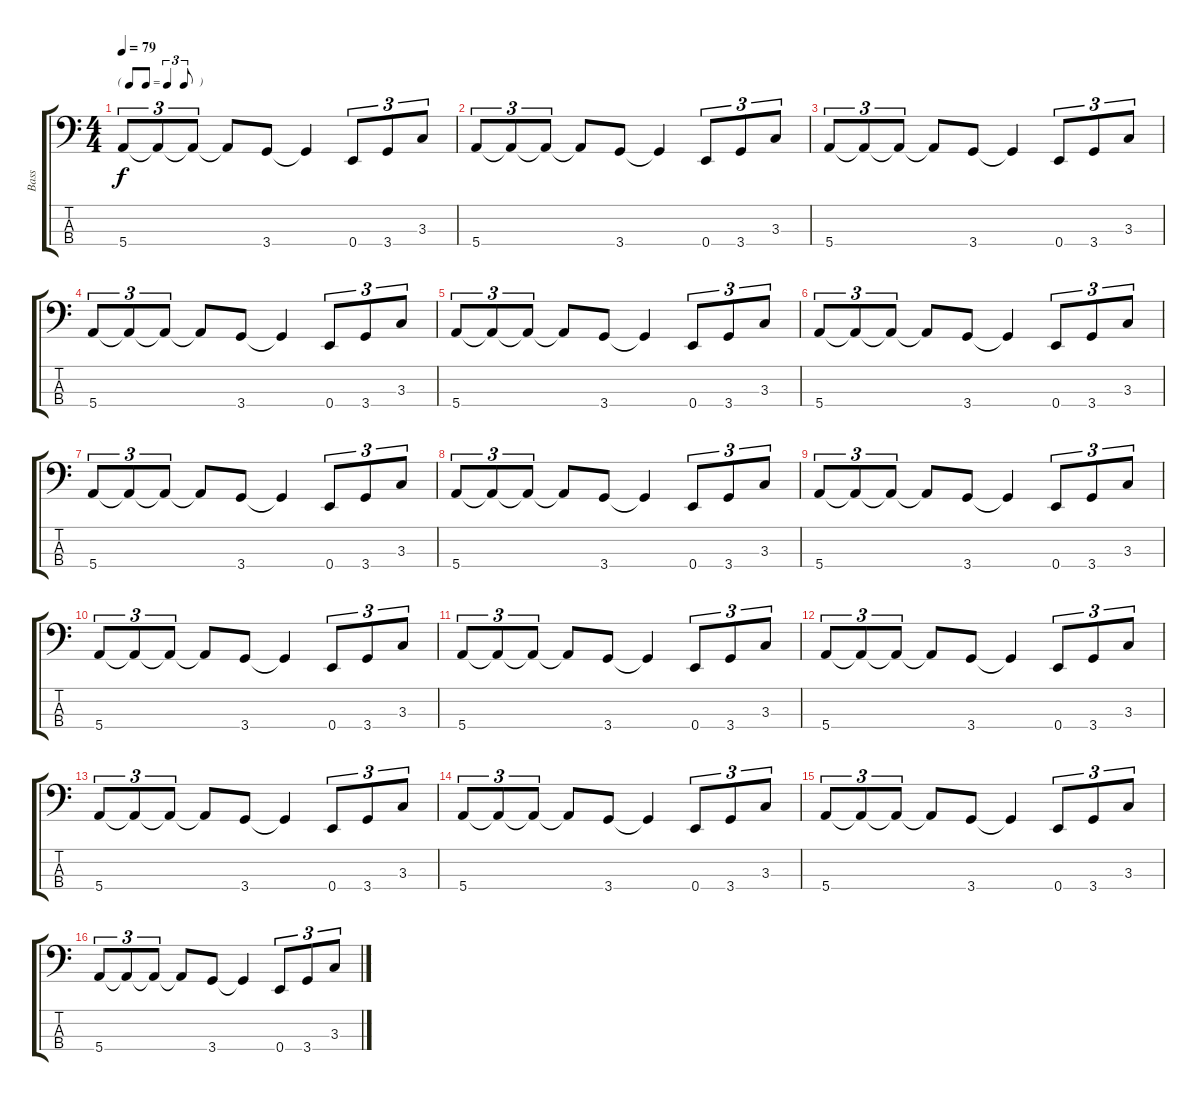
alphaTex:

\track ("Bass" "Bass") {instrument electricbassfinger}
\staff {score tabs}
\tuning (G2 D2 A1 E1) {hide}
\ts (4 4)
\tf triplet8th
\tempo 79
\clef f4
\ks c
5.4.8{tu (3 2) dy f} 5.4{t}.8{tu (3 2)} 5.4{t}.8{tu (3 2)} 5.4{t}.8 3.4.8 3.4{t}.4 0.4.8{tu (3 2)} 3.4.8{tu (3 2)} 3.3.8{tu (3 2)} |
5.4.8{tu (3 2)} 5.4{t}.8{tu (3 2)} 5.4{t}.8{tu (3 2)} 5.4{t}.8 3.4.8 3.4{t}.4 0.4.8{tu (3 2)} 3.4.8{tu (3 2)} 3.3.8{tu (3 2)} |
5.4.8{tu (3 2)} 5.4{t}.8{tu (3 2)} 5.4{t}.8{tu (3 2)} 5.4{t}.8 3.4.8 3.4{t}.4 0.4.8{tu (3 2)} 3.4.8{tu (3 2)} 3.3.8{tu (3 2)} |
5.4.8{tu (3 2)} 5.4{t}.8{tu (3 2)} 5.4{t}.8{tu (3 2)} 5.4{t}.8 3.4.8 3.4{t}.4 0.4.8{tu (3 2)} 3.4.8{tu (3 2)} 3.3.8{tu (3 2)} |
5.4.8{tu (3 2)} 5.4{t}.8{tu (3 2)} 5.4{t}.8{tu (3 2)} 5.4{t}.8 3.4.8 3.4{t}.4 0.4.8{tu (3 2)} 3.4.8{tu (3 2)} 3.3.8{tu (3 2)} |
5.4.8{tu (3 2)} 5.4{t}.8{tu (3 2)} 5.4{t}.8{tu (3 2)} 5.4{t}.8 3.4.8 3.4{t}.4 0.4.8{tu (3 2)} 3.4.8{tu (3 2)} 3.3.8{tu (3 2)} |
5.4.8{tu (3 2)} 5.4{t}.8{tu (3 2)} 5.4{t}.8{tu (3 2)} 5.4{t}.8 3.4.8 3.4{t}.4 0.4.8{tu (3 2)} 3.4.8{tu (3 2)} 3.3.8{tu (3 2)} |
5.4.8{tu (3 2)} 5.4{t}.8{tu (3 2)} 5.4{t}.8{tu (3 2)} 5.4{t}.8 3.4.8 3.4{t}.4 0.4.8{tu (3 2)} 3.4.8{tu (3 2)} 3.3.8{tu (3 2)} |
5.4.8{tu (3 2)} 5.4{t}.8{tu (3 2)} 5.4{t}.8{tu (3 2)} 5.4{t}.8 3.4.8 3.4{t}.4 0.4.8{tu (3 2)} 3.4.8{tu (3 2)} 3.3.8{tu (3 2)} |
5.4.8{tu (3 2)} 5.4{t}.8{tu (3 2)} 5.4{t}.8{tu (3 2)} 5.4{t}.8 3.4.8 3.4{t}.4 0.4.8{tu (3 2)} 3.4.8{tu (3 2)} 3.3.8{tu (3 2)} |
5.4.8{tu (3 2)} 5.4{t}.8{tu (3 2)} 5.4{t}.8{tu (3 2)} 5.4{t}.8 3.4.8 3.4{t}.4 0.4.8{tu (3 2)} 3.4.8{tu (3 2)} 3.3.8{tu (3 2)} |
5.4.8{tu (3 2)} 5.4{t}.8{tu (3 2)} 5.4{t}.8{tu (3 2)} 5.4{t}.8 3.4.8 3.4{t}.4 0.4.8{tu (3 2)} 3.4.8{tu (3 2)} 3.3.8{tu (3 2)} |
5.4.8{tu (3 2)} 5.4{t}.8{tu (3 2)} 5.4{t}.8{tu (3 2)} 5.4{t}.8 3.4.8 3.4{t}.4 0.4.8{tu (3 2)} 3.4.8{tu (3 2)} 3.3.8{tu (3 2)} |
5.4.8{tu (3 2)} 5.4{t}.8{tu (3 2)} 5.4{t}.8{tu (3 2)} 5.4{t}.8 3.4.8 3.4{t}.4 0.4.8{tu (3 2)} 3.4.8{tu (3 2)} 3.3.8{tu (3 2)} |
5.4.8{tu (3 2)} 5.4{t}.8{tu (3 2)} 5.4{t}.8{tu (3 2)} 5.4{t}.8 3.4.8 3.4{t}.4 0.4.8{tu (3 2)} 3.4.8{tu (3 2)} 3.3.8{tu (3 2)} |
5.4.8{tu (3 2)} 5.4{t}.8{tu (3 2)} 5.4{t}.8{tu (3 2)} 5.4{t}.8 3.4.8 3.4{t}.4 0.4.8{tu (3 2)} 3.4.8{tu (3 2)} 3.3.8{tu (3 2)}
